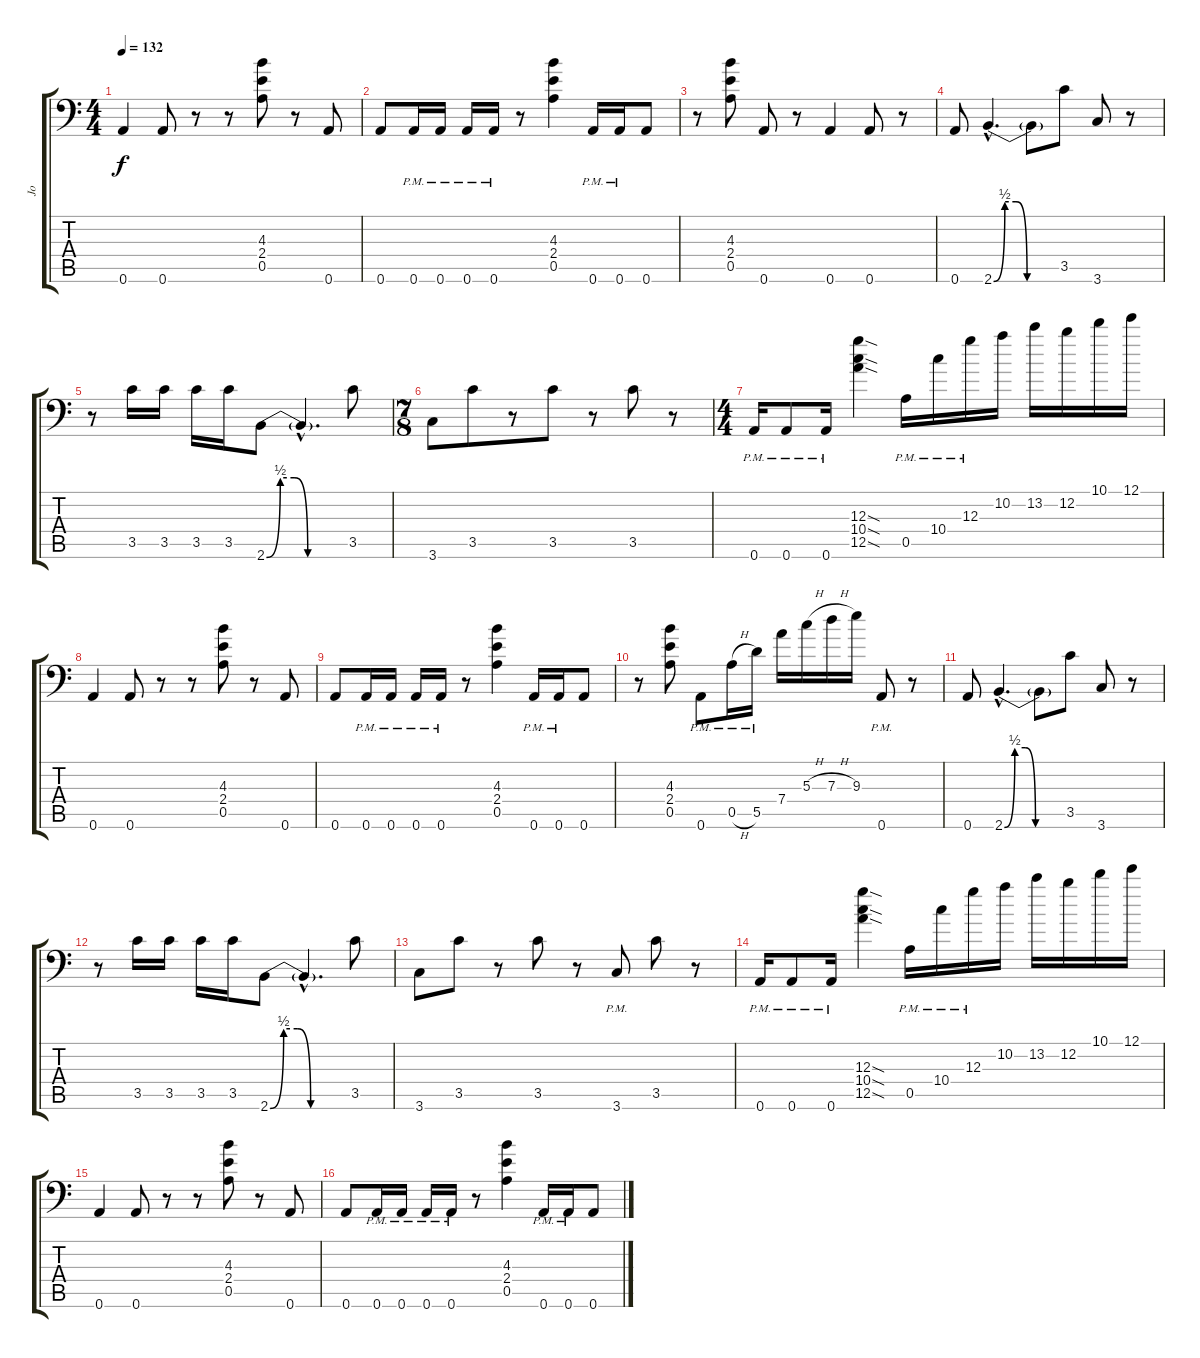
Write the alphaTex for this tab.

\track ("Jo" "Jo") {instrument distortionguitar}
\staff {score tabs}
\tuning (E4 B3 G3 D3 A2 A1) {hide}
\ts (4 4)
\tempo 132
\clef f4
\ks c
0.6.4{dy f} 0.6.8 r.8 r.8 (4.3 2.4 0.5).8 r.8 0.6.8 |
0.6.8 0.6{pm}.16 0.6{pm}.16 0.6{pm}.16 0.6{pm}.16 r.8 (4.3 2.4 0.5).4 0.6{pm}.16 0.6{pm}.16 0.6.8 |
r.8 (4.3 2.4 0.5).8 0.6.8 r.8 0.6.4 0.6.8 r.8 |
0.6.8 2.6{be (custom 0 0 10 2 20 2 30 0 60 0) hac}.4{d} 2.6{t}.8 3.5.8 3.6.8 r.8 |
r.8 3.5.16 3.5.16 3.5.16 3.5.16 2.6{be (custom 0 0 10 2 20 2 30 0 60 0)}.8 2.6{hac t}.4{d} 3.5.8 |
\ts (7 8)
3.6.8 3.5.8 r.8 3.5.8 r.8 3.5.8 r.8 |
\ts (4 4)
0.6{pm}.16 0.6{pm}.8 0.6{pm}.16 (12.3{sod} 10.4{sod} 12.5{sod}).4 0.5{pm}.16 10.4{pm}.16 12.3{pm}.16 10.2.16 13.2.16 12.2.16 10.1.16 12.1.16 |
0.6.4 0.6.8 r.8 r.8 (4.3 2.4 0.5).8 r.8 0.6.8 |
0.6.8 0.6{pm}.16 0.6{pm}.16 0.6{pm}.16 0.6{pm}.16 r.8 (4.3 2.4 0.5).4 0.6{pm}.16 0.6{pm}.16 0.6.8 |
r.8 (4.3 2.4 0.5).8 0.6{pm}.8 0.5{h pm}.16 5.5{pm}.16 7.4.16 5.3{h}.16 7.3{h}.16 9.3.16 0.6{pm}.8 r.8 |
0.6.8 2.6{be (custom 0 0 10 2 20 2 30 0 60 0) hac}.4{d} 2.6{t}.8 3.5.8 3.6.8 r.8 |
r.8 3.5.16 3.5.16 3.5.16 3.5.16 2.6{be (custom 0 0 10 2 20 2 30 0 60 0)}.8 2.6{hac t}.4{d} 3.5.8 |
3.6.8 3.5.8 r.8 3.5.8 r.8 3.6{pm}.8 3.5.8 r.8 |
0.6{pm}.16 0.6{pm}.8 0.6{pm}.16 (12.3{sod} 10.4{sod} 12.5{sod}).4 0.5{pm}.16 10.4{pm}.16 12.3{pm}.16 10.2.16 13.2.16 12.2.16 10.1.16 12.1.16 |
0.6.4 0.6.8 r.8 r.8 (4.3 2.4 0.5).8 r.8 0.6.8 |
0.6.8 0.6{pm}.16 0.6{pm}.16 0.6{pm}.16 0.6{pm}.16 r.8 (4.3 2.4 0.5).4 0.6{pm}.16 0.6{pm}.16 0.6.8
